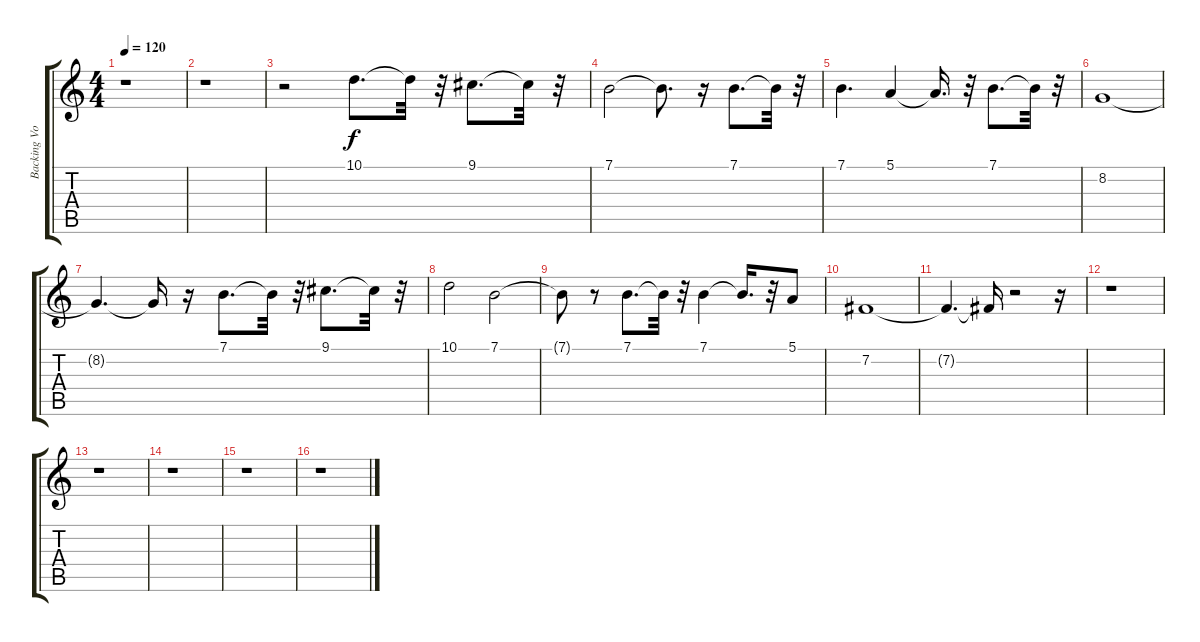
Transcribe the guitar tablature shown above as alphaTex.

\track ("Backing Vocals" "Backing Vo") {instrument lead6voice}
\staff {score tabs}
\tuning (E4 B3 G3 D3 A2 E2) {hide}
\ts (4 4)
\tempo 120
\clef g2
\ks c
r.1{dy f} |
r.1 |
r.2 10.1.8{d} 10.1{t}.32 r.32 9.1.8{d} 9.1{t}.32 r.32 |
7.1.2 7.1{t}.8{d} r.16 7.1.8{d} 7.1{t}.32 r.32 |
7.1.4{d} 5.1.4 5.1{t}.16{d} r.32 7.1.8{d} 7.1{t}.32 r.32 |
8.2.1 |
8.2{t}.4{d} 8.2{t}.16 r.16 7.1.8{d} 7.1{t}.32 r.32 9.1.8{d} 9.1{t}.32 r.32 |
10.1.2 7.1.2 |
7.1{t}.8 r.8 7.1.8{d} 7.1{t}.32 r.32 7.1.4 7.1{t}.16{d} r.32 5.1.8 |
7.2.1 |
7.2{t}.4{d} 7.2{t}.16 r.2 r.16 |
r.1 |
r.1 |
r.1 |
r.1 |
r.1
